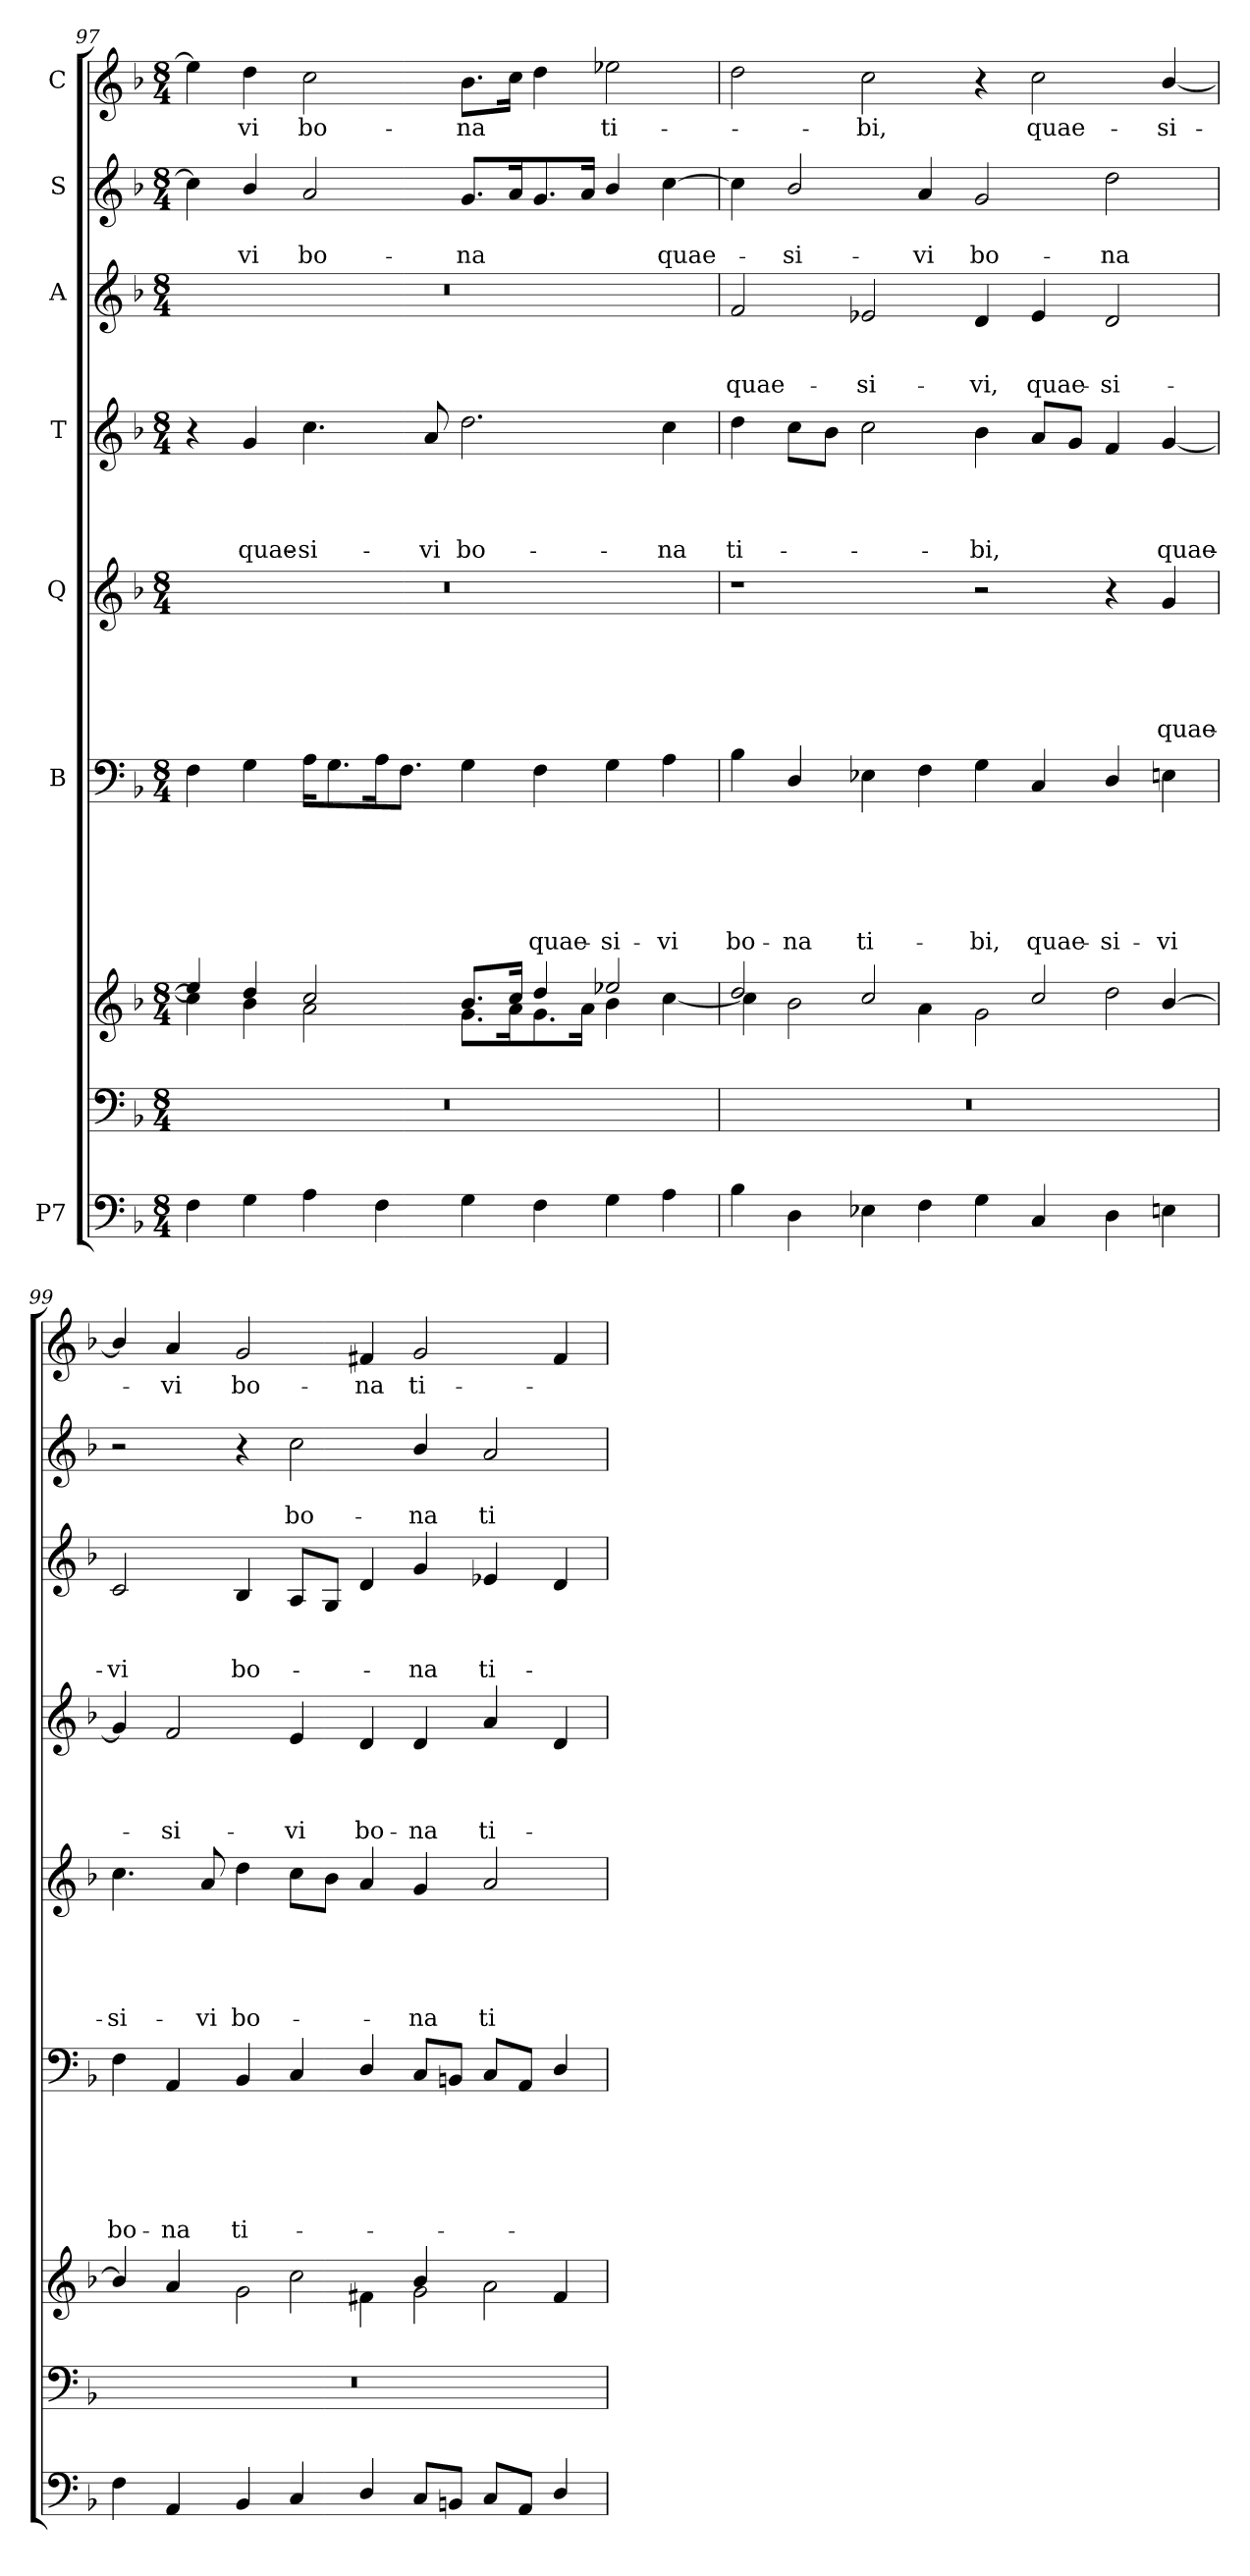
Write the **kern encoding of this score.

**kern	**kern	**kern	**kern	**text	**text	**text	**text	**text	**text	**kern	**text	**text	**text	**text	**text	**kern	**text	**text	**text	**text	**kern	**text	**text	**text	**kern	**text	**text	**kern	**text
*part7	*part7	*part7	*part6	*part6	*part6	*part6	*part6	*part6	*part6	*part5	*part5	*part5	*part5	*part5	*part5	*part4	*part4	*part4	*part4	*part4	*part3	*part3	*part3	*part3	*part2	*part2	*part2	*part1	*part1
*staff9	*staff8	*staff7	*staff6	*staff6	*staff6	*staff6	*staff6	*staff6	*staff6	*staff5	*staff5	*staff5	*staff5	*staff5	*staff5	*staff4	*staff4	*staff4	*staff4	*staff4	*staff3	*staff3	*staff3	*staff3	*staff2	*staff2	*staff2	*staff1	*staff1
*I"P7	*	*	*I"B	*	*	*	*	*	*	*I"Q	*	*	*	*	*	*I"T	*	*	*	*	*I"A	*	*	*	*I"S	*	*	*I"C	*
!!LO:LB:g=z
*clefF4	*clefF4	*clefG2	*clefF4	*	*	*	*	*	*	*clefG2	*	*	*	*	*	*clefG2	*	*	*	*	*clefG2	*	*	*	*clefG2	*	*	*clefG2	*
*	*	*	*	*	*	*	*	*	*	*ITrd7c12	*	*	*	*	*	*ITrd7c12	*	*	*	*	*	*	*	*	*	*	*	*	*
*k[b-]	*k[b-]	*k[b-]	*k[b-]	*	*	*	*	*	*	*k[b-]	*	*	*	*	*	*k[b-]	*	*	*	*	*k[b-]	*	*	*	*k[b-]	*	*	*k[b-]	*
*F:	*F:	*F:	*F:	*	*	*	*	*	*	*F:	*	*	*	*	*	*F:	*	*	*	*	*F:	*	*	*	*F:	*	*	*F:	*
*M8/4	*M8/4	*M8/4	*M8/4	*	*	*	*	*	*	*M8/4	*	*	*	*	*	*M8/4	*	*	*	*	*M8/4	*	*	*	*M8/4	*	*	*M8/4	*
=97	=97	=97	=97	=97	=97	=97	=97	=97	=97	=97	=97	=97	=97	=97	=97	=97	=97	=97	=97	=97	=97	=97	=97	=97	=97	=97	=97	=97	=97
*	*	*^	*	*	*	*	*	*	*	*	*	*	*	*	*	*	*	*	*	*	*	*	*	*	*	*	*	*	*
4F\	0r	4ee/]	4cc\]	4F\	.	.	.	.	.	.	0r	.	.	.	.	.	4r	.	.	.	.	0r	.	.	.	4cc\]	.	.	4ee\]	.
!	!	!	!	!	!	!	!	!	!	!	!	!	!	!	!	!	!	!	!	!	!LO:LY:b	!	!	!	!	!	!	!LO:LY:b	!	!LO:LY:b
4G\	.	4dd/	4b-\	4G\	.	.	.	.	.	.	.	.	.	.	.	.	4G/	.	.	.	quae-	.	.	.	.	4b-/	.	-vi	4dd\	-vi
!	!	!	!	!	!	!	!	!	!	!	!	!	!	!	!	!	!	!	!	!	!LO:LY:b	!	!	!	!	!	!	!LO:LY:b	!	!LO:LY:b
4A\	.	2cc/	2a\	16A\KL	.	.	.	.	.	.	.	.	.	.	.	.	4.c\	.	.	.	-si-	.	.	.	.	2a/	.	bo-	2cc\	bo-
.	.	.	.	8.G\	.	.	.	.	.	.	.	.	.	.	.	.	.	.	.	.	.	.	.	.	.	.	.	.	.	.
4F\	.	.	.	16A\k	.	.	.	.	.	.	.	.	.	.	.	.	.	.	.	.	.	.	.	.	.	.	.	.	.	.
.	.	.	.	8.F\J	.	.	.	.	.	.	.	.	.	.	.	.	.	.	.	.	.	.	.	.	.	.	.	.	.	.
!	!	!	!	!	!	!	!	!	!	!	!	!	!	!	!	!	!	!	!	!	!LO:LY:b	!	!	!	!	!	!	!	!	!
.	.	.	.	.	.	.	.	.	.	.	.	.	.	.	.	.	8A/	.	.	.	-vi	.	.	.	.	.	.	.	.	.
!	!	!	!	!	!	!	!	!	!	!	!	!	!	!	!	!	!	!	!	!	!LO:LY:b	!	!	!	!	!	!	!LO:LY:b	!	!LO:LY:b
4G\	.	8.b-/L	8.g\L	4G\	.	.	.	.	.	.	.	.	.	.	.	.	2.d\	.	.	.	bo-	.	.	.	.	8.g/L	.	-na	8.b-\L	-na
.	.	16cc/Jk	16a\k	.	.	.	.	.	.	.	.	.	.	.	.	.	.	.	.	.	.	.	.	.	.	16a/k	.	.	16cc\Jk	.
!	!	!	!	!	!	!	!	!	!	!LO:LY:b	!	!	!	!	!	!	!	!	!	!	!	!	!	!	!	!	!	!	!	!
4F\	.	4dd/	8.g\	4F\	.	.	.	.	.	quae-	.	.	.	.	.	.	.	.	.	.	.	.	.	.	.	8.g/	.	.	4dd\	.
.	.	.	16a\Jk	.	.	.	.	.	.	.	.	.	.	.	.	.	.	.	.	.	.	.	.	.	.	16a/Jk	.	.	.	.
!	!	!	!	!	!	!	!	!	!	!LO:LY:b	!	!	!	!	!	!	!	!	!	!	!	!	!	!	!	!	!	!	!	!LO:LY:b
4G\	.	2ee-X/	4b-\	4G\	.	.	.	.	.	-si-	.	.	.	.	.	.	.	.	.	.	.	.	.	.	.	4b-/	.	.	2ee-X\	ti-
!	!	!	!	!	!	!	!	!	!	!LO:LY:b	!	!	!	!	!	!	!	!	!	!	!LO:LY:b	!	!	!	!	!	!	!LO:LY:b	!	!
4A\	.	.	[<4cc\	4A\	.	.	.	.	.	-vi	.	.	.	.	.	.	4c\	.	.	.	-na	.	.	.	.	[>4cc\	.	quae-	.	.
=98	=98	=98	=98	=98	=98	=98	=98	=98	=98	=98	=98	=98	=98	=98	=98	=98	=98	=98	=98	=98	=98	=98	=98	=98	=98	=98	=98	=98	=98	=98
!	!	!	!	!	!	!	!	!	!	!LO:LY:b	!	!	!	!	!	!	!	!	!	!	!LO:LY:b	!	!	!	!LO:LY:b	!	!	!	!	!
4B-\	0r	2dd/	4cc\]	4B-\	.	.	.	.	.	bo-	1r	.	.	.	.	.	4d\	.	.	.	ti-	2f/	.	.	quae-	4cc\]	.	.	2dd\	.
!	!	!	!	!	!	!	!	!	!	!LO:LY:b	!	!	!	!	!	!	!	!	!	!	!	!	!	!	!	!	!	!LO:LY:b	!	!
4D\	.	.	2b-\	4D/	.	.	.	.	.	-na	.	.	.	.	.	.	8c\L	.	.	.	.	.	.	.	.	2b-/	.	-si-	.	.
.	.	.	.	.	.	.	.	.	.	.	.	.	.	.	.	.	8B-\J	.	.	.	.	.	.	.	.	.	.	.	.	.
!	!	!	!	!	!	!	!	!	!	!LO:LY:b	!	!	!	!	!	!	!	!	!	!	!	!	!	!	!LO:LY:b	!	!	!	!	!LO:LY:b
4E-X\	.	2cc/	.	4E-X\	.	.	.	.	.	ti-	.	.	.	.	.	.	2c\	.	.	.	.	2e-X/	.	.	-si-	.	.	.	2cc\	-bi,
!	!	!	!	!	!	!	!	!	!	!	!	!	!	!	!	!	!	!	!	!	!	!	!	!	!	!	!	!LO:LY:b	!	!
4F\	.	.	4a\	4F\	.	.	.	.	.	.	.	.	.	.	.	.	.	.	.	.	.	.	.	.	.	4a/	.	-vi	.	.
!	!	!	!	!	!	!	!	!	!	!LO:LY:b	!	!	!	!	!	!	!	!	!	!	!LO:LY:b	!	!	!	!LO:LY:b	!	!	!LO:LY:b	!	!
4G\	.	4ryy	2g\	4G\	.	.	.	.	.	-bi,	2r	.	.	.	.	.	4B-\	.	.	.	-bi,	4d/	.	.	-vi,	2g/	.	bo-	4r	.
!	!	!	!	!	!	!	!	!	!	!LO:LY:b	!	!	!	!	!	!	!	!	!	!	!	!	!	!	!LO:LY:b	!	!	!	!	!LO:LY:b
4C/	.	2cc/	.	4C/	.	.	.	.	.	quae-	.	.	.	.	.	.	8A/L	.	.	.	.	4e-/	.	.	quae-	.	.	.	2cc\	quae-
.	.	.	.	.	.	.	.	.	.	.	.	.	.	.	.	.	8G/J	.	.	.	.	.	.	.	.	.	.	.	.	.
!	!	!	!	!	!	!	!	!	!	!LO:LY:b	!	!	!	!	!	!	!	!	!	!	!	!	!	!	!LO:LY:b	!	!	!LO:LY:b	!	!
4D\	.	.	2dd\	4D/	.	.	.	.	.	-si-	4r	.	.	.	.	.	4F/	.	.	.	.	2d/	.	.	-si-	2dd\	.	-na	.	.
!	!	!	!	!	!	!	!	!	!	!LO:LY:b	!	!	!	!	!	!LO:LY:b	!	!	!	!	!LO:LY:b	!	!	!	!	!	!	!	!	!LO:LY:b
4En\	.	[>4b-/	.	4En\	.	.	.	.	.	-vi	4G/	.	.	.	.	quae-	[>4G/	.	.	.	quae-	.	.	.	.	.	.	.	[<4b-/	-si-
=99	=99	=99	=99	=99	=99	=99	=99	=99	=99	=99	=99	=99	=99	=99	=99	=99	=99	=99	=99	=99	=99	=99	=99	=99	=99	=99	=99	=99	=99	=99
!	!	!	!	!	!	!	!	!	!	!LO:LY:b	!	!	!	!	!	!LO:LY:b	!	!	!	!	!	!	!	!	!LO:LY:b	!	!	!	!	!
4F\	0r	4b-/]	2.ryy	4F\	.	.	.	.	.	bo-	4.c\	.	.	.	.	-si-	4G/]	.	.	.	.	2c/	.	.	-vi	2r	.	.	4b-/]	.
!	!	!	!	!	!	!	!	!	!	!LO:LY:b	!	!	!	!	!	!	!	!	!	!	!LO:LY:b	!	!	!	!	!	!	!	!	!LO:LY:b
4AA/	.	4a/	.	4AA/	.	.	.	.	.	-na	.	.	.	.	.	.	2F/	.	.	.	-si-	.	.	.	.	.	.	.	4a/	-vi
!	!	!	!	!	!	!	!	!	!	!	!	!	!	!	!	!LO:LY:b	!	!	!	!	!	!	!	!	!	!	!	!	!	!
.	.	.	.	.	.	.	.	.	.	.	8A/	.	.	.	.	-vi	.	.	.	.	.	.	.	.	.	.	.	.	.	.
!	!	!	!	!	!	!	!	!	!	!LO:LY:b	!	!	!	!	!	!LO:LY:b	!	!	!	!	!	!	!	!	!LO:LY:b	!	!	!	!	!LO:LY:b
4BB-/	.	2g\	.	4BB-/	.	.	.	.	.	ti-	4d\	.	.	.	.	bo-	.	.	.	.	.	4B-/	.	.	bo-	4r	.	.	2g/	bo-
!	!	!	!	!	!	!	!	!	!	!	!	!	!	!	!	!	!	!	!	!	!LO:LY:b	!	!	!	!	!	!	!LO:LY:b	!	!
4C/	.	.	2cc\	4C/	.	.	.	.	.	.	8c\L	.	.	.	.	.	4E/	.	.	.	-vi	8A/L	.	.	.	2cc\	.	bo-	.	.
.	.	.	.	.	.	.	.	.	.	.	8B-\J	.	.	.	.	.	.	.	.	.	.	8G/J	.	.	.	.	.	.	.	.
!	!	!	!	!	!	!	!	!	!	!	!	!	!	!	!	!	!	!	!	!	!LO:LY:b	!	!	!	!	!	!	!	!	!LO:LY:b
4D/	.	4f#X\	.	4D/	.	.	.	.	.	.	4A/	.	.	.	.	.	4D/	.	.	.	bo-	4d/	.	.	.	.	.	.	4f#X/	-na
!	!	!	!	!	!	!	!	!	!	!	!	!	!	!	!	!LO:LY:b	!	!	!	!	!LO:LY:b	!	!	!	!LO:LY:b	!	!	!LO:LY:b	!	!LO:LY:b
8C/L	.	2g\	4b-/	8C/L	.	.	.	.	.	.	4G/	.	.	.	.	-na	4D/	.	.	.	-na	4g/	.	.	-na	4b-/	.	-na	2g/	ti-
8BBn/J	.	.	.	8BBn/J	.	.	.	.	.	.	.	.	.	.	.	.	.	.	.	.	.	.	.	.	.	.	.	.	.	.
!	!	!	!	!	!	!	!	!	!	!	!	!	!	!	!	!LO:LY:b	!	!	!	!	!LO:LY:b	!	!	!	!LO:LY:b	!	!	!LO:LY:b	!	!
8C/L	.	.	2a\	8C/L	.	.	.	.	.	.	2A/	.	.	.	.	ti-	4A/	.	.	.	ti-	4e-X/	.	.	ti-	2a/	.	ti-	.	.
8AA/J	.	.	.	8AA/J	.	.	.	.	.	.	.	.	.	.	.	.	.	.	.	.	.	.	.	.	.	.	.	.	.	.
4D/	.	4f#/	.	4D/	.	.	.	.	.	.	.	.	.	.	.	.	4D/	.	.	.	.	4d/	.	.	.	.	.	.	4f#/	.
*	*	*v	*v	*	*	*	*	*	*	*	*	*	*	*	*	*	*	*	*	*	*	*	*	*	*	*	*	*	*	*
=	=	=	=	=	=	=	=	=	=	=	=	=	=	=	=	=	=	=	=	=	=	=	=	=	=	=	=	=	=
*-	*-	*-	*-	*-	*-	*-	*-	*-	*-	*-	*-	*-	*-	*-	*-	*-	*-	*-	*-	*-	*-	*-	*-	*-	*-	*-	*-	*-	*-
